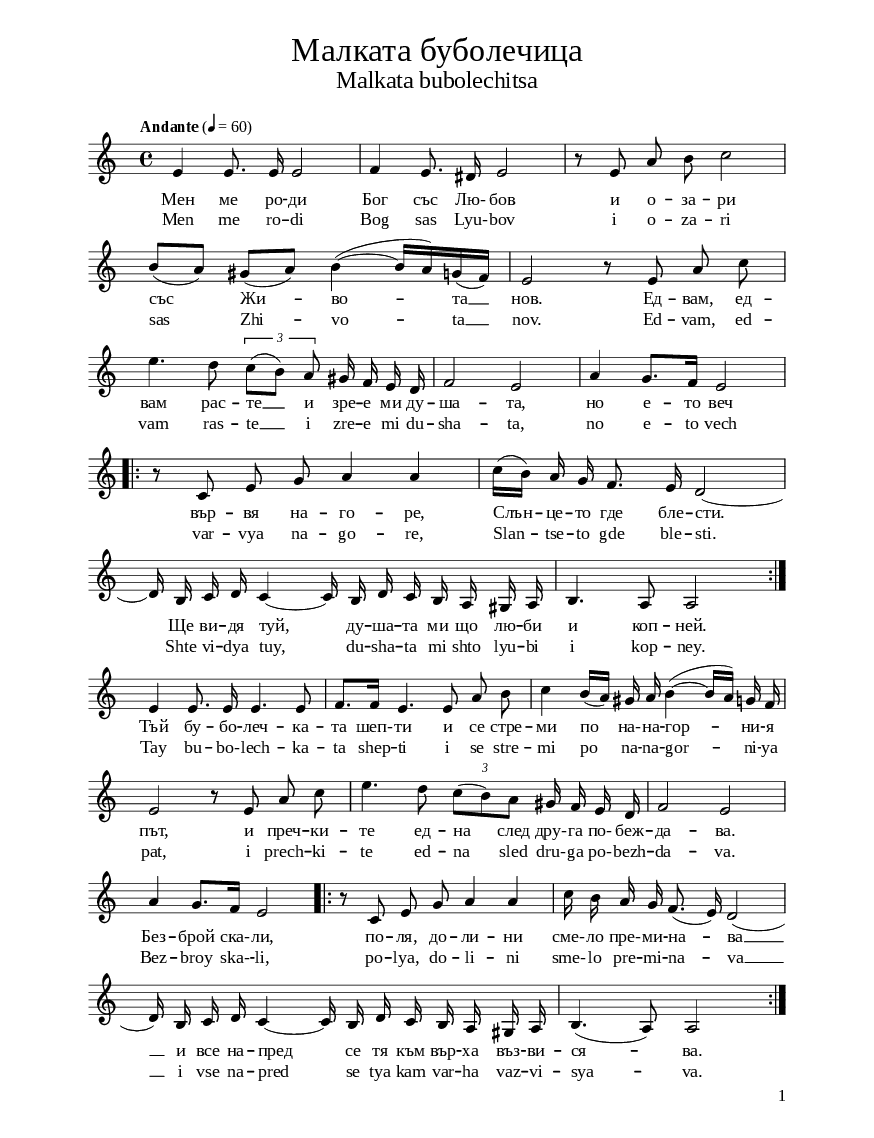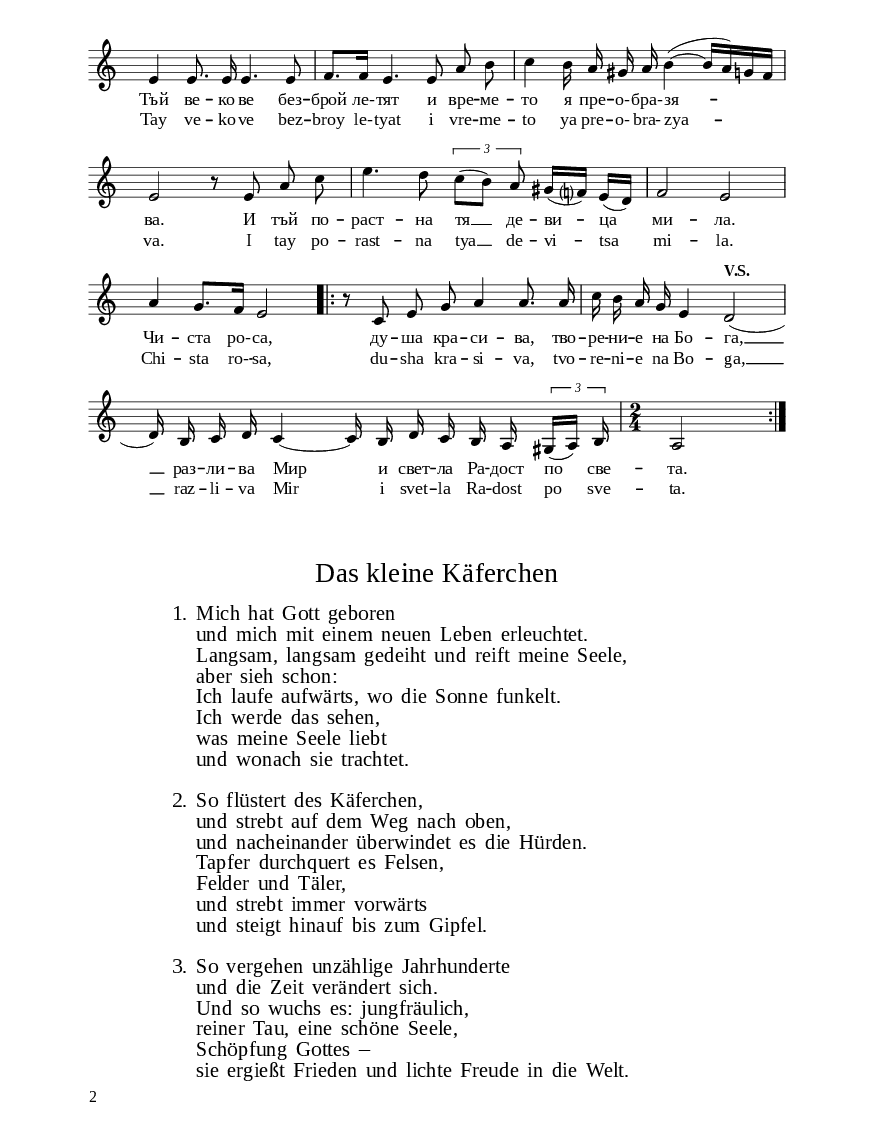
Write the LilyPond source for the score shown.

% Виж за разположението на текста.
\version "2.24.1"

% include paper part and global functions
\include "include/globals.ily"

\bookpart {
  \label #'ref173
  \tocItem \markup "Малката буболечица – Malkata bubolechitsa"
  \include "include/bookpart-paper.ily"
  \score {
    \include "include/score-layout.ily"

    \new Voice \absolute {
      \clef treble
      \key a \minor
      \time 4/4
      \tempoFunc "Andante" 4 "60"
      \autoBeamOff
      e'4  e'8.  e'16  e'2 | % 2
      f'4  e'8.  dis'16  e'2 | % 3
      r8  e'8  a'8  b'8  c''2 \break | % 4
      b'8 ( [  a'8  ])   gis'8 ( [  a'8 ])
      \autoBeamOn b'4  ( ~  b'16   a'16  )   g'16 (
      f'16  )  | % 5
      e'2 r8 \autoBeamOff e'8  a'8  c''8 \break | % 6
      e''4.  d''8 \tweak direction #up \times 2/3 {
        \once \override Slur.positions = #'(1 . 1) c''8  (  [ b'8 ])  a'8 
      }
      gis'16  f'16  e'16  d'16 | % 7
      f'2  e'2 | % 8
      \autoBeamOn a'4  g'8.  f'16  e'2 \break
      \repeat
      volta 2 {
        | % 9
        \autoBeamOff  r8  c'8  e'8  g'8  a'4  a'4 |
        c''16 ( [  b'16 ] )  a'16  g'16
        f'8.  e'16  d'2 ~ | % 11
        d'16  b16  c'16  d'16  c'4 ~
        c'16  b16  d'16  c'16  b16
        a16  gis16  a16 | % 12
        b4.  a8  a2 \break
      }

      e'4 e'8. e'16 e'4. e'8 |\autoBeamOn f'8. f'16  e'4. \autoBeamOff e'8 a'8 b'8 |  c''4 b'16[ ( a'16 ) ] gis'16 a'16 b'4  ( ~ b'16 [a'16] ) g'16 f'16 | \break

      e'2 r8 e'8 a'8 c''8 | e''4. d''8  \tweak direction #up \times 2/3 {
        \once \override Slur.positions = #'(1 . 1) \autoBeamOn c''8  (   b'8 )  a'8
      } \autoBeamOff gis'16 f'16 e'16 d'16 | f'2 e'2 | \break


      \autoBeamOn  a'4 g'8.  f'16  e'2 |  \bar ".|:"  \autoBeamOff r8 c'8 e' g' a'4 a'4 |  c''16 b' a' g' f'8. ( e'16 ) d'2 (| \break

      d'16)  b16  c'16  d'16  c'4 ~
      c'16  b16  d'16  c'16  b16
      a16  gis16  a16 | % 12
      b4. ( a8 ) a2 \break \bar ":|."


      e'4 e'8. e'16 e'4. e'8 | \autoBeamOn f'8. f'16 e'4. \autoBeamOff e'8 a'8 b'8 |  c''4 b'16  a'16 gis'16 a'16 \autoBeamOn b'4  ( ~ b'16 a'16 ) g'16 f'16 | \break

      e'2 r8 \autoBeamOff e'8 a'8 c''8 | e''4. d''8  \tweak direction #up \times 2/3 {
        \once \override Slur.positions = #'(1 . 1) c''8  ( [  b'8 ) ] a'8
      } gis'16 [( f'?16 )] e'16 [(d'16) ] | f'2 e'2 | \break


      \autoBeamOn  a'4 g'8.  f'16  e'2 |  \bar ".|:"  \autoBeamOff r8 c'8 e' g' a'4 a'8. a'16 |  c''16 b' a' g' e'4 \tempo "V.S." d'2 (| \break

      d'16)  b16  c'16  d'16  c'4 ~
      c'16  b16  d'16  c'16  b16 a16 \times 2/3 { gis16 [ ( a16 ) ] b16 }| \time 2/4 a2 \break \bar ":|."
    }

    \addlyrics {
      Мен ме ро -- ди Бог със "Лю-" --
      бов и о -- за -- ри със Жи
      -- во -- та __ нов. Ед --
      вам, ед -- вам рас -- те __  и зре
      -- е ми ду -- ша -- та, но е -- то
      веч вър -- вя на -- го -- ре, Слън
      -- це -- то где бле -- сти.
      Ще ви -- дя туй, ду -- ша -- та
      ми що лю -- би и коп -- ней.

      Тъй бу -- бо -- леч -- ка -- та "шеп-" -- ти
      и се стре -- ми по "на-" -- на -- гор -- ни -- я път,
      и преч -- ки -- те ед -- на след "дру-" -- га
      "по-" -- беж -- да -- ва.
      Без -- брой "ска-" -- ли, по -- ля, до -- ли -- ни
      "сме-" -- ло "пре-" -- ми -- на -- ва __
      и все на -- пред се тя към вър -- ха
      въз -- ви -- ся -- ва.

      Тъй ве -- ко -- ве без -- брой "ле-" -- тят
      и вре -- ме -- то я пре -- "о-" -- "бра-" -- зя -- """"ва.
      И тъй по -- раст  -- на тя __ де -- ви -- ца ми -- ла.
      Чи -- ста "ро-" -- са, ду -- ша кра -- си -- ва,
      тво -- ре -- ни -- е на Бо -- га, __
      раз -- ли -- ва Мир и свет -- ла Ра -- дост
      по све -- та.

    }
    \addlyrics {
      Men me ro -- di Bog sas "Lyu-" --
      bov i o -- za -- ri sas Zhi
      -- vo -- ta __ nov. Ed --
      vam, ed -- vam ras -- te __  i zre
      -- e mi du -- sha -- ta, no e -- to
      vech var -- vya na -- go -- re, Slan
      -- tse -- to gde ble -- sti.
      Shte vi -- dya tuy, du -- sha -- ta
      mi shto lyu -- bi i kop -- ney.

      Tay bu -- "bo-" -- lech -- ka -- ta shep -- ti
      i se stre -- mi po na -- na -- gor -- ni -- ya pat,
      i prech -- ki -- te ed -- na sled "dru-" -- ga
      "po-" -- bezh -- da -- va.
      Bez -- broy "ska-" -- li, po -- lya, do -- li -- ni
      "sme-" -- lo pre -- mi -- na -- va __
      i vse na -- pred se tya kam var -- ha
      vaz -- vi -- sya -- va.

      Tay ve -- ko -- ve bez -- broy "le-" -- tyat
      i vre -- me -- to ya pre -- "o-" -- "bra-" -- zya -- """"va.
      I tay po -- rast  -- na tya __ de -- vi -- tsa mi -- la.
      Chi -- sta "ro-" -- sa, du -- sha kra -- si -- va,
      tvo -- re -- ni -- e na Bo -- ga, __
      raz -- li -- va Mir i svet -- la Ra -- dost
      po sve -- ta.
    }

    \header {
      title = \titleFunc "Малката буболечица" "Malkata bubolechitsa"
    }

    \midi{}

  } % score



  \markup \empty-two

  % include foreign translation(s) of the song
  
\version "2.24.1"

\markup \fill-line { \fontsize #deTitleFontSize "Das kleine Käferchen" }
\markup \null
\markup \null
\markup \fontsize #deCoupletFontSize {
  \hspace #8
  \override #`(baseline-skip . ,deCoupletBaselineSkip)
      \column {
  \line {1. Mich hat Gott geboren}

  \line { "   " und mich mit einem neuen Leben erleuchtet.}

  \line { "   " Langsam, langsam gedeiht und reift meine Seele,}

  \line { "   " aber sieh schon:}

  \line { "   " Ich laufe aufwärts, wo die Sonne funkelt. }
  
   \line { "   "Ich werde das sehen,}

  \line { "   " was meine Seele liebt }
   \line { "   "und wonach sie trachtet.}
  \line { "  " }

  \line { 2. So flüstert des Käferchen,}

  \line { "   " und strebt auf dem Weg nach oben,}

  \line { "   " und nacheinander überwindet es die Hürden. }

  \line { "   " Tapfer durchquert es Felsen, }

  \line { "   " Felder und Täler,}

  \line { "   " und strebt immer vorwärts}

  \line { "   " und steigt hinauf bis zum Gipfel.}
  \line { "  " }
  \line { 3. So vergehen unzählige Jahrhunderte}

  \line { "   " und die Zeit verändert sich.}

  \line { "   " Und so wuchs es: jungfräulich,}

  \line { "   " reiner Tau, eine schöne Seele,}

  \line { "   " Schöpfung Gottes – }

  \line { "   " sie ergießt Frieden und lichte Freude in die Welt.}
}
}


} % bookpart

% Più mosso
%
